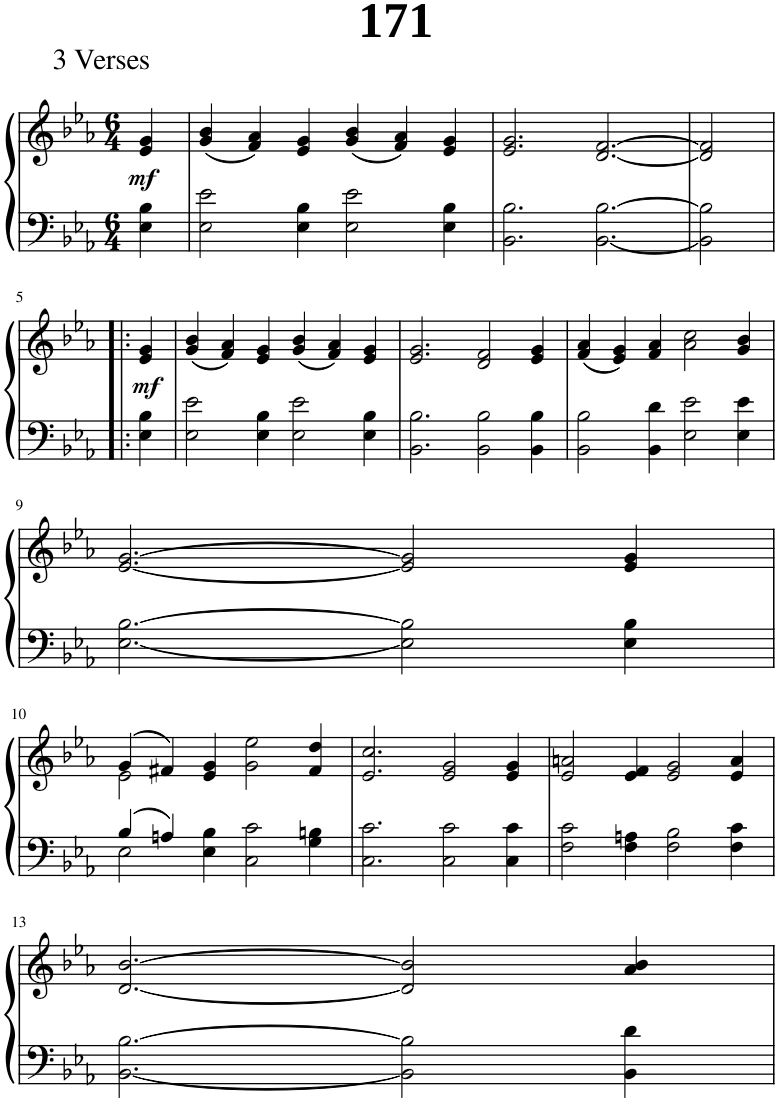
**kern	**kern	**dynam
*part1	*part1	*part1
*staff2	*staff1	*staff1/2
*I"Piano	*	*
*I'Pno.	*	*
*clefF4	*clefG2	*
*k[b-e-a-]	*k[b-e-a-]	*
*M6/4	*M6/4	*
=1	=1	=1
!	!	!LO:DY:b
4E-\ 4B-\	4e-/ 4g/	mf
=2	=2	=2
2E-\ 2e-\	(4g/ 4b-/	.
.	4f/ 4a-/)	.
4E-\ 4B-\	4e-/ 4g/	.
2E-\ 2e-\	(4g/ 4b-/	.
.	4f/ 4a-/)	.
4E-\ 4B-\	4e-/ 4g/	.
=3	=3	=3
2.BB-\ 2.B-\	2.e-/ 2.g/	.
[2.BB-\ [2.B-\	[2.d/ [2.f/	.
=4	=4	=4
2BB-\] 2B-\]	2d/] 2f/]	.
!!LO:LB:g=z
=5!|:	=5!|:	=5!|:
!	!	!LO:DY:b
4E-\ 4B-\	4e-/ 4g/	mf
=6	=6	=6
2E-\ 2e-\	(4g/ 4b-/	.
.	4f/ 4a-/)	.
4E-\ 4B-\	4e-/ 4g/	.
2E-\ 2e-\	(4g/ 4b-/	.
.	4f/ 4a-/)	.
4E-\ 4B-\	4e-/ 4g/	.
=7	=7	=7
2.BB-\ 2.B-\	2.e-/ 2.g/	.
2BB-\ 2B-\	2d/ 2f/	.
4BB-\ 4B-\	4e-/ 4g/	.
=8	=8	=8
2BB-\ 2B-\	(4f/ 4a-/	.
.	4e-/ 4g/)	.
4BB-\ 4d\	4f/ 4a-/	.
2E-\ 2e-\	2a-\ 2cc\	.
4E-\ 4e-\	4g/ 4b-/	.
!!LO:LB:g=z
=9	=9	=9
[2.E-\ [2.B-\	[2.e-/ [2.g/	.
2E-\] 2B-\]	2e-/] 2g/]	.
4E-\ 4B-\	4e-/ 4g/	.
!!LO:LB:g=z
=10	=10	=10
*^	*^	*
4B-/	2E-\	(4g/	2e-\	.
4An/	.	4f#X/)	.	.
4ryy	4E-\ 4B-\	4e-/ 4g/	1ryy	.
2ryy	2C\ 2c\	2g\ 2ee-\	.	.
4ryy	4G\ 4Bn\	4f#/ 4dd/	.	.
*v	*v	*	*	*
*	*v	*v	*
=11	=11	=11
2.C\ 2.c\	2.e-/ 2.cc/	.
2C\ 2c\	2e-/ 2g/	.
4C\ 4c\	4e-/ 4g/	.
=12	=12	=12
2F\ 2c\	2e-/ 2an/	.
4F\ 4An\	4e-/ 4f/	.
2F\ 2B-\	2e-/ 2g/	.
4F\ 4c\	4e-/ 4a/	.
!!LO:LB:g=z
=13	=13	=13
[2.BB-\ [2.B-\	[2.d/ [2.b-/	.
2BB-\] 2B-\]	2d/] 2b-/]	.
4BB-\ 4d\	4a-/ 4b-/	.
=	=	=
*-	*-	*-
